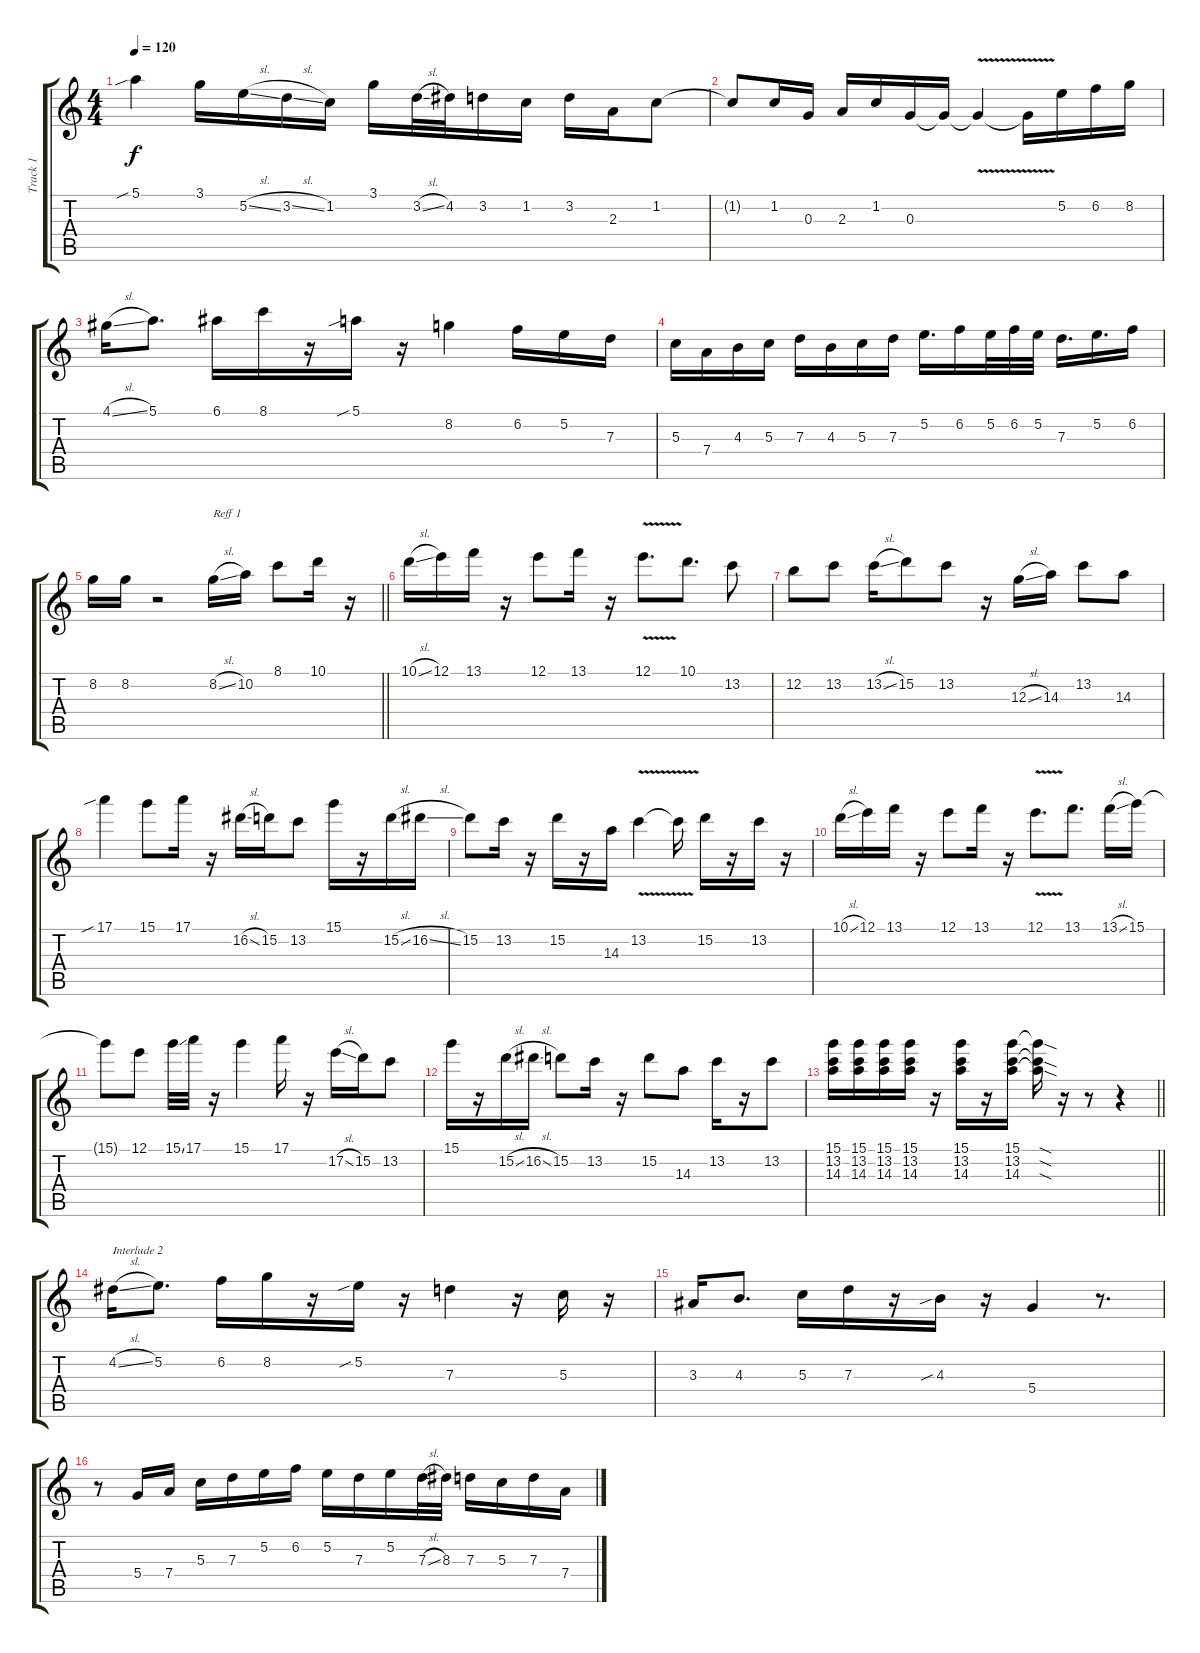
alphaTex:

\track ("Track 1" "Track 1") {instrument acousticguitarnylon}
\staff {score tabs}
\tuning (E4 B3 G3 D3 A2 E2) {hide}
\ts (4 4)
\tempo 120
\clef g2
\ks c
5.1{sib}.4{dy f} 3.1.16 5.2{sl}.16 3.2{sl}.16 1.2.16 3.1.16 3.2{sl}.32 4.2.32 3.2.16 1.2.16 3.2.16 2.3.16 1.2.8 |
1.2{t}.8 1.2.16 0.3.16 2.3.16 1.2.16 0.3.16 0.3{t}.16 0.3{v t}.4 0.3{t}.16 5.2.16 6.2.16 8.2.16 |
4.1{sl}.16 5.1.8{d} 6.1.16 8.1.16 r.16 5.1{sib}.16 r.16 8.2.4 6.2.16 5.2.16 7.3.16 |
5.3.16 7.4.16 4.3.16 5.3.16 7.3.16 4.3.16 5.3.16 7.3.16 5.2.16{d} 6.2.16 5.2.32 6.2.32 5.2.32 7.3.16{d} 5.2.16{d} 6.2.16 |
\barLineRight lightlight
8.2.16 8.2.16 r.2 8.2{sl}.16{txt "Reff 1"} 10.2.16 8.1.8 10.1.16 r.16 |
10.1{sl}.16 12.1.16 13.1.16 r.16 12.1.8 13.1.16 r.16 12.1{v}.8{d} 10.1.8{d} 13.2.8 |
12.2.8 13.2.8 13.2{sl}.16 15.2.8 13.2.8 r.16 12.3{sl}.16 14.3.16 13.2.8 14.3.8 |
17.1{sib}.4 15.1.8 17.1.16 r.16 16.2{sl}.16 15.2.16 13.2.8 15.1.16 r.16 15.2{sl}.16 16.2{sl}.16 |
15.2.8 13.2.16 r.16 15.2.16 r.16 14.3.16 13.2{v}.4 13.2{t}.16 15.2.16 r.16 13.2.16 r.16 |
10.1{sl}.16 12.1.16 13.1.16 r.16 12.1.8 13.1.16 r.16 12.1{v}.8{d} 13.1.8{d} 13.1{sl}.16 15.1.16 |
15.1{t}.8 12.1.8 15.1{ss}.32 17.1.32 r.16 15.1.4 17.1.16 r.16 17.2{sl}.16 15.2.16 13.2.8 |
15.1.16 r.16 15.2{sl}.16 16.2{sl}.16 15.2.8 13.2.16 r.16 15.2.8 14.3.8 13.2.16 r.16 13.2.8 |
\barLineRight lightlight
(15.1 13.2 14.3).16 (15.1 13.2 14.3).16 (15.1 13.2 14.3).16 (15.1 13.2 14.3).16 r.16 (15.1 13.2 14.3).16 r.16 (15.1 13.2 14.3).16 (15.1{sod t} 13.2{sod t} 14.3{sod t}).16 r.16 r.8 r.4 |
4.2{sl}.16{txt "Interlude 2"} 5.2.8{d} 6.2.16 8.2.16 r.16 5.2{sib}.16 r.16 7.3.4 r.16 5.3.16 r.16 |
3.3.16 4.3.8{d} 5.3.16 7.3.16 r.16 4.3{sib}.16 r.16 5.4.4 r.8{d} |
r.8 5.4.16 7.4.16 5.3.16 7.3.16 5.2.16 6.2.16 5.2.16 7.3.16 5.2.16 7.3{sl}.32 8.3.32 7.3.16 5.3.16 7.3.16 7.4.16
